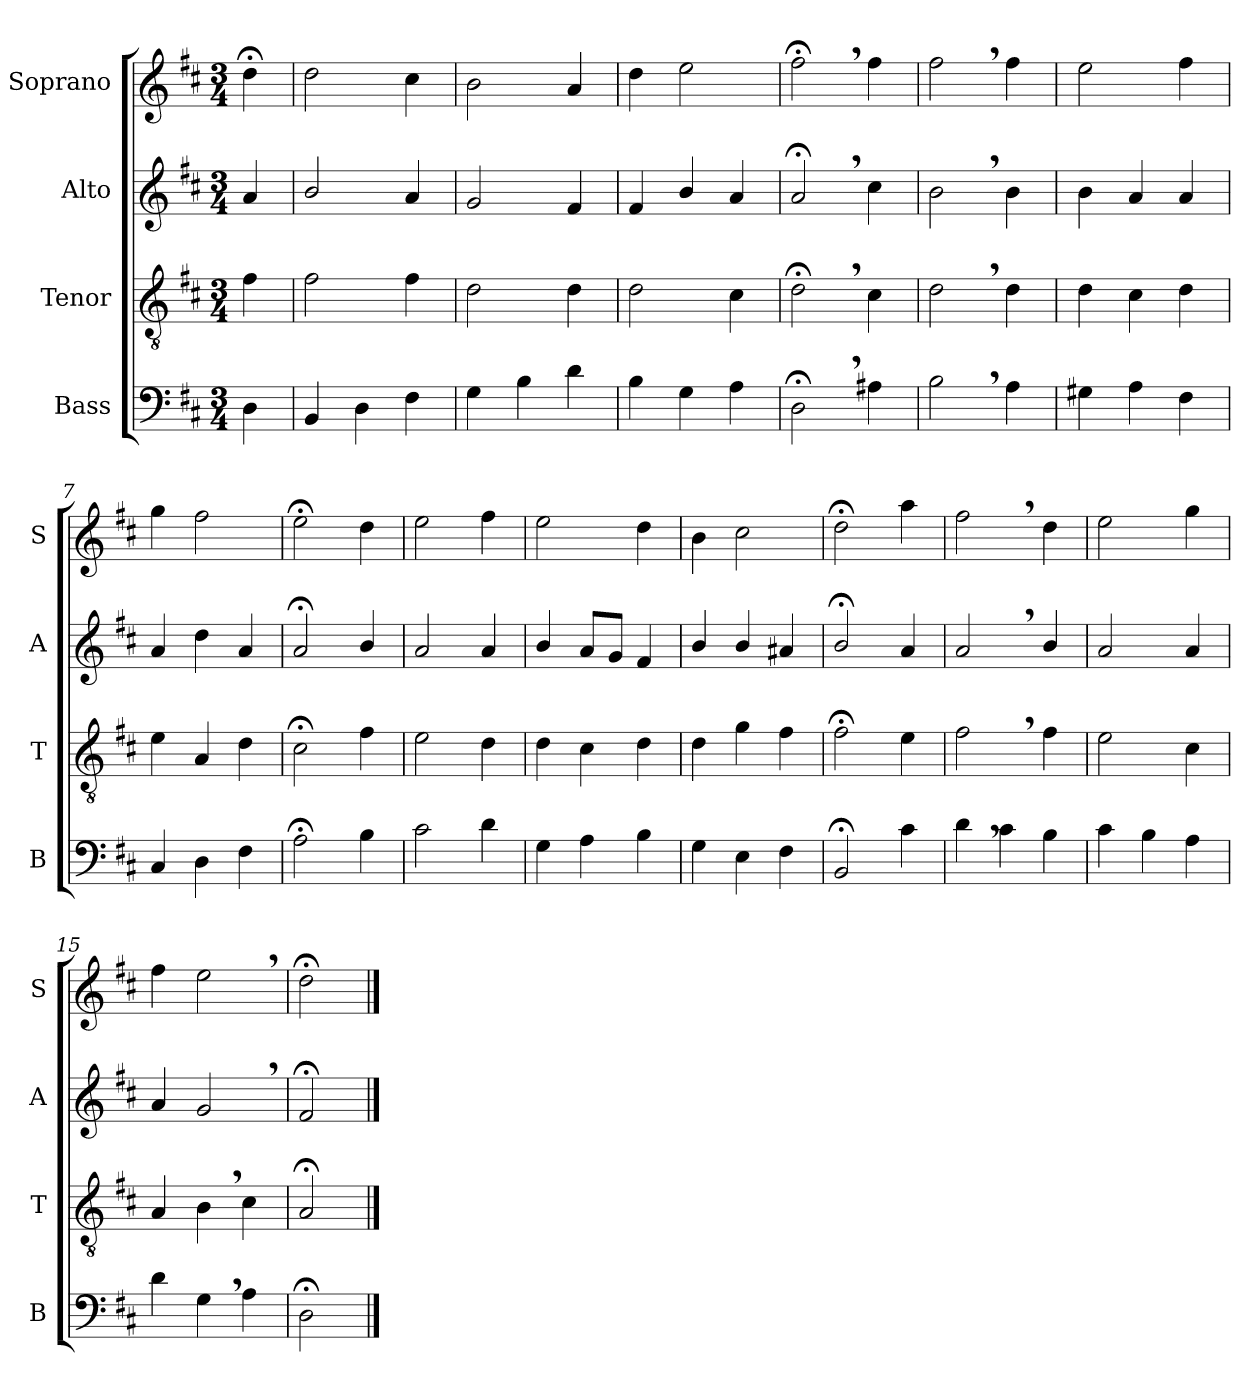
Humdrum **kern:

**kern	**kern	**kern	**kern
*part4	*part3	*part2	*part1
*staff4	*staff3	*staff2	*staff1
*I"Bass	*I"Tenor	*I"Alto	*I"Soprano
*I'B	*I'T	*I'A	*I'S
*clefF4	*clefGv2	*clefG2	*clefG2
*k[f#c#]	*k[f#c#]	*k[f#c#]	*k[f#c#]
*M3/4	*M3/4	*M3/4	*M3/4
=	=	=	=
4D\	4f#\	4a/	4dd;<\
=1	=1	=1	=1
4BB/	2f#\	2b/	2dd\
4D\	.	.	.
4F#\	4f#\	4a/	4cc#\
=2	=2	=2	=2
4G\	2d\	2g/	2b\
4B\	.	.	.
4d\	4d\	4f#/	4a/
=3	=3	=3	=3
4B\	2d\	4f#/	4dd\
4G\	.	4b/	2ee\
4A\	4c#\	4a/	.
=4	=4	=4	=4
2D;<,\	2d;<,\	2a;<,/	2ff#;<,\
4A#X\	4c#\	4cc#\	4ff#\
=5	=5	=5	=5
2B,\	2d,\	2b,\	2ff#,\
4A\	4d\	4b\	4ff#\
=6	=6	=6	=6
4G#X\	4d\	4b\	2ee\
4A\	4c#\	4a/	.
4F#\	4d\	4a/	4ff#\
=7	=7	=7	=7
4C#/	4e\	4a/	4gg\
4D\	4A/	4dd\	2ff#\
4F#\	4d\	4a/	.
=8	=8	=8	=8
2A;<\	2c#;<\	2a;</	2ee;<\
4B\	4f#\	4b/	4dd\
=9	=9	=9	=9
2c#\	2e\	2a/	2ee\
4d\	4d\	4a/	4ff#\
=10	=10	=10	=10
4G\	4d\	4b/	2ee\
4A\	4c#\	8a/L	.
.	.	8g/J	.
4B\	4d\	4f#/	4dd\
=11	=11	=11	=11
4G\	4d\	4b/	4b\
4E\	4g\	4b/	2cc#\
4F#\	4f#\	4a#X/	.
=12	=12	=12	=12
2BB;</	2f#;<\	2b;</	2dd;<\
4c#\	4e\	4a/	4aa\
=13	=13	=13	=13
4d,\	2f#,\	2a,/	2ff#,\
4c#\	.	.	.
4B\	4f#\	4b/	4dd\
=14	=14	=14	=14
4c#\	2e\	2a/	2ee\
4B\	.	.	.
4A\	4c#\	4a/	4gg\
=15	=15	=15	=15
4d\	4A/	4a/	4ff#:\
4G,\	4B,\	2g,/	2ee,\
4A\	4c#\	.	.
=16	=16	=16	=16
2D;<\	2A;</	2f#;</	2dd;<\
==	==	==	==
*-	*-	*-	*-
